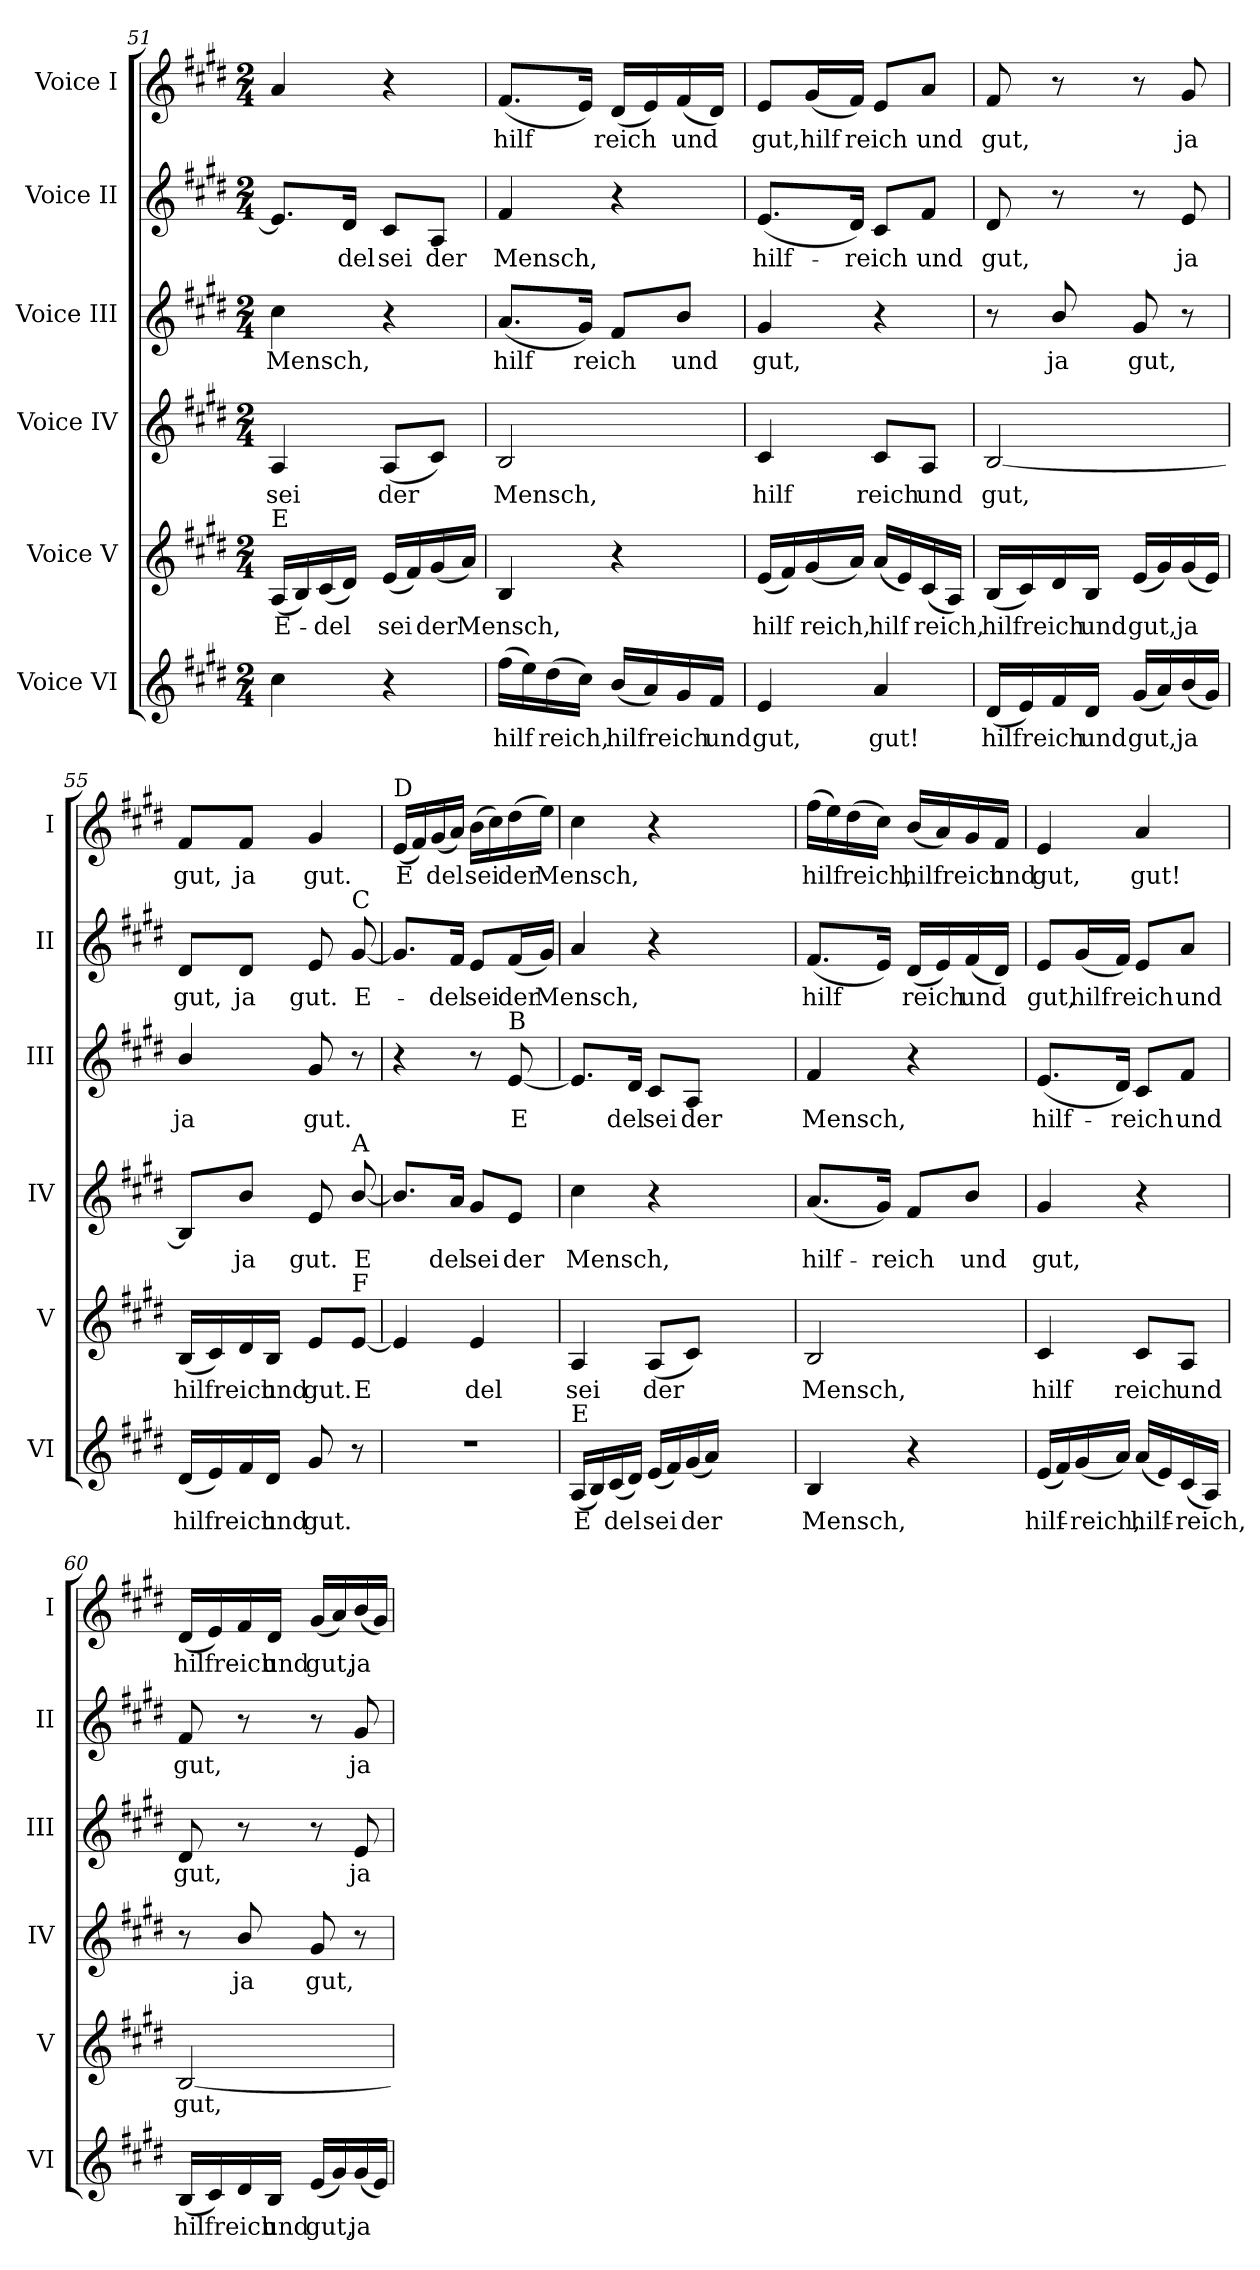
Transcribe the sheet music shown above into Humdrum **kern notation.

**kern	**text	**kern	**text	**kern	**text	**kern	**text	**kern	**text	**kern	**text
*part6	*part6	*part5	*part5	*part4	*part4	*part3	*part3	*part2	*part2	*part1	*part1
*staff6	*staff6	*staff5	*staff5	*staff4	*staff4	*staff3	*staff3	*staff2	*staff2	*staff1	*staff1
*I"Voice VI	*	*I"Voice V	*	*I"Voice IV	*	*I"Voice III	*	*I"Voice II	*	*I"Voice I	*
*I'VI	*	*I'V	*	*I'IV	*	*I'III	*	*I'II	*	*I'I	*
*clefG2	*	*clefG2	*	*clefG2	*	*clefG2	*	*clefG2	*	*clefG2	*
*k[f#c#g#d#]	*	*k[f#c#g#d#]	*	*k[f#c#g#d#]	*	*k[f#c#g#d#]	*	*k[f#c#g#d#]	*	*k[f#c#g#d#]	*
*E:	*	*E:	*	*E:	*	*E:	*	*E:	*	*E:	*
*M2/4	*	*M2/4	*	*M2/4	*	*M2/4	*	*M2/4	*	*M2/4	*
=51	=51	=51	=51	=51	=51	=51	=51	=51	=51	=51	=51
!	!	!LO:TX:a:t=E	!	!	!	!	!	!	!	!	!
!	!	!	!LO:LY:b:cj	!	!LO:LY:b:cj	!	!LO:LY:b:cj	!	!	!	!
4cc#\	.	(<16A/L	E-	4A/	sei	4cc#\	Mensch,	8.e/L]	.	4a/	.
.	.	16B/)	.	.	.	.	.	.	.	.	.
!	!	!	!LO:LY:b	!	!	!	!	!	!	!	!
.	.	(<16c#/	-del	.	.	.	.	.	.	.	.
!	!	!	!	!	!	!	!	!	!LO:LY:b:cj	!	!
.	.	16d#/J)	.	.	.	.	.	16d#/J	-del	.	.
!	!	!	!LO:LY:b	!	!LO:LY:b	!	!	!	!LO:LY:b:cj	!	!
4r	.	(<16e/L	sei	(<8A/L	der	4r	.	8c#/L	sei	4r	.
.	.	16f#/)	.	.	.	.	.	.	.	.	.
!	!	!	!LO:LY:b	!	!	!	!	!	!LO:LY:b:cj	!	!
.	.	(<16g#/	der	8c#/J)	.	.	.	8A/J	der	.	.
!	!	!	!LO:LY:b	!	!	!	!	!	!	!	!
.	.	16a/J)	Mensch,	.	.	.	.	.	.	.	.
=52	=52	=52	=52	=52	=52	=52	=52	=52	=52	=52	=52
!	!LO:LY:b	!	!	!	!LO:LY:b:cj	!	!LO:LY:b	!	!LO:LY:b:cj	!	!LO:LY:b
(>16ff#\L	hilf	4B/	.	2B/	Mensch,	(<8.a/L	hilf	4f#/	Mensch,	(<8.f#/L	hilf
16ee\)	.	.	.	.	.	.	.	.	.	.	.
!	!LO:LY:b	!	!	!	!	!	!	!	!	!	!
(>16dd#\	reich,	.	.	.	.	.	.	.	.	.	.
!	!	!	!	!	!	!	!LO:LY:b	!	!	!	!
16cc#\J)	.	.	.	.	.	16g#/J)	reich	.	.	16e/J)	.
!	!LO:LY:b	!	!	!	!	!	!	!	!	!	!LO:LY:b
(<16b/L	hilfreich	4r	.	.	.	8f#/L	.	4r	.	(<16d#/L	reich
16a/)	.	.	.	.	.	.	.	.	.	16e/)	.
!	!	!	!	!	!	!	!LO:LY:b:cj	!	!	!	!LO:LY:b
16g#/	.	.	.	.	.	8b/J	und	.	.	(<16f#/	und
!	!LO:LY:b:cj	!	!	!	!	!	!	!	!	!	!
16f#/J	und	.	.	.	.	.	.	.	.	16d#/J)	.
!!LO:LB:g=z
=53	=53	=53	=53	=53	=53	=53	=53	=53	=53	=53	=53
!	!LO:LY:b:cj	!	!LO:LY:b	!	!LO:LY:b:cj	!	!LO:LY:b:cj	!	!LO:LY:b	!	!LO:LY:b:cj
4e/	gut,	(<16e/L	hilf	4c#/	hilf	4g#/	gut,	(<8.e/L	hilf-	8e/L	gut,
.	.	16f#/)	.	.	.	.	.	.	.	.	.
!	!	!	!LO:LY:b	!	!	!	!	!	!	!	!LO:LY:b
.	.	(<16g#/	reich,	.	.	.	.	.	.	(<16g#/	hilf
!	!	!	!	!	!	!	!	!	!LO:LY:b	!	!LO:LY:b
.	.	16a/J)	.	.	.	.	.	16d#/J)	-reich	16f#/J)	reich
!	!LO:LY:b:cj	!	!LO:LY:b	!	!LO:LY:b:cj	!	!	!	!	!	!
4a/	gut!	(<16a/L	hilf	8c#/L	reich	4r	.	8c#/L	.	8e/L	.
.	.	16e/)	.	.	.	.	.	.	.	.	.
!	!	!	!LO:LY:b	!	!LO:LY:b:cj	!	!	!	!LO:LY:b:cj	!	!LO:LY:b:cj
.	.	(<16c#/	reich,	8A/J	und	.	.	8f#/J	und	8a/J	und
.	.	16A/J)	.	.	.	.	.	.	.	.	.
=54	=54	=54	=54	=54	=54	=54	=54	=54	=54	=54	=54
!	!LO:LY:b	!	!LO:LY:b	!	!LO:LY:b	!	!	!	!LO:LY:b:cj	!	!LO:LY:b:cj
(<16d#/L	hilfreich	(<16B/L	hilfreich	[<2B/	gut,	8r	.	8d#/	gut,	8f#/	gut,
16e/)	.	16c#/)	.	.	.	.	.	.	.	.	.
!	!	!	!	!	!	!	!LO:LY:b:cj	!	!	!	!
16f#/	.	16d#/	.	.	.	8b/	ja	8r	.	8r	.
!	!LO:LY:b:cj	!	!LO:LY:b:cj	!	!	!	!	!	!	!	!
16d#/J	und	16B/J	und	.	.	.	.	.	.	.	.
!	!LO:LY:b	!	!LO:LY:b	!	!	!	!LO:LY:b:cj	!	!	!	!
(<16g#/L	gut,	(<16e/L	gut,	.	.	8g#/	gut,	8r	.	8r	.
16a/)	.	16g#/)	.	.	.	.	.	.	.	.	.
!	!LO:LY:b:cj	!	!LO:LY:b:cj	!	!	!	!	!	!LO:LY:b:cj	!	!LO:LY:b:cj
(<16b/	ja	(<16g#/	ja	.	.	8r	.	8e/	ja	8g#/	ja
16g#/J)	.	16e/J)	.	.	.	.	.	.	.	.	.
=55	=55	=55	=55	=55	=55	=55	=55	=55	=55	=55	=55
!	!LO:LY:b	!	!LO:LY:b	!	!	!	!LO:LY:b:cj	!	!LO:LY:b:cj	!	!LO:LY:b:cj
(<16d#/L	hilfreich	(<16B/L	hilfreich	8B/L]	.	4b/	ja	8d#/L	gut,	8f#/L	gut,
16e/)	.	16c#/)	.	.	.	.	.	.	.	.	.
!	!	!	!	!	!LO:LY:b:cj	!	!	!	!LO:LY:b:cj	!	!LO:LY:b:cj
16f#/	.	16d#/	.	8b/J	ja	.	.	8d#/J	ja	8f#/J	ja
!	!LO:LY:b:cj	!	!LO:LY:b:cj	!	!	!	!	!	!	!	!
16d#/J	und	16B/J	und	.	.	.	.	.	.	.	.
!	!LO:LY:b:cj	!	!LO:LY:b:cj	!	!LO:LY:b:cj	!	!LO:LY:b:cj	!	!LO:LY:b:cj	!	!LO:LY:b:cj
8g#/	gut.	8e/L	gut.	8e/	gut.	8g#/	gut.	8e/	gut.	4g#/	gut.
!	!	!	!	!	!	!	!	!LO:TX:a:t=C	!	!	!
!	!	!	!	!LO:TX:a:t=A	!	!	!	!	!	!	!
!	!	!LO:TX:a:t=F	!	!	!	!	!	!	!	!	!
!	!	!	!LO:LY:b:cj	!	!LO:LY:b:cj	!	!	!	!LO:LY:b:cj	!	!
8r	.	[<8e/J	E	[<8b/	E	8r	.	[<8g#/	E-	.	.
=56	=56	=56	=56	=56	=56	=56	=56	=56	=56	=56	=56
!	!	!	!	!	!	!	!	!	!	!LO:TX:a:t=D	!
!LO:N:vis=1	!	!	!	!	!	!	!	!	!	!	!LO:LY:b:cj
2r	.	4e/]	.	8.b/L]	.	4r	.	8.g#/L]	.	(<16e/L	E
.	.	.	.	.	.	.	.	.	.	16f#/)	.
!	!	!	!	!	!	!	!	!	!	!	!LO:LY:b
.	.	.	.	.	.	.	.	.	.	(<16g#/	del
!	!	!	!	!	!LO:LY:b:cj	!	!	!	!LO:LY:b:cj	!	!
.	.	.	.	16a/J	del	.	.	16f#/J	-del	16a/J)	.
!	!	!	!LO:LY:b:cj	!	!LO:LY:b:cj	!	!	!	!LO:LY:b:cj	!	!LO:LY:b
.	.	4e/	del	8g#/L	sei	8r	.	8e/L	sei	(>16b\L	sei
.	.	.	.	.	.	.	.	.	.	16cc#\)	.
!	!	!	!	!	!	!LO:TX:a:t=B	!	!	!	!	!
!	!	!	!	!	!LO:LY:b:cj	!	!LO:LY:b:cj	!	!LO:LY:b	!	!LO:LY:b
.	.	.	.	8e/J	der	[<8e/	E	(<16f#/	der	(>16dd#\	der
!	!	!	!	!	!	!	!	!	!LO:LY:b	!	!LO:LY:b
.	.	.	.	.	.	.	.	16g#/J)	Mensch,	16ee\J)	Mensch,
=57	=57	=57	=57	=57	=57	=57	=57	=57	=57	=57	=57
!LO:TX:a:t=E	!	!	!	!	!	!	!	!	!	!	!
!	!LO:LY:b:cj	!	!LO:LY:b:cj	!	!LO:LY:b:cj	!	!	!	!	!	!
(<16A/L	E	4A/	sei	4cc#\	Mensch,	8.e/L]	.	4a/	.	4cc#\	.
16B/)	.	.	.	.	.	.	.	.	.	.	.
!	!LO:LY:b	!	!	!	!	!	!	!	!	!	!
(<16c#/	del	.	.	.	.	.	.	.	.	.	.
!	!	!	!	!	!	!	!LO:LY:b:cj	!	!	!	!
16d#/J)	.	.	.	.	.	16d#/J	del	.	.	.	.
!	!LO:LY:b	!	!LO:LY:b	!	!	!	!LO:LY:b:cj	!	!	!	!
(<16e/L	sei	(<8A/L	der	4r	.	8c#/L	sei	4r	.	4r	.
16f#/)	.	.	.	.	.	.	.	.	.	.	.
!	!LO:LY:b	!	!	!	!	!	!LO:LY:b:cj	!	!	!	!
(<16g#/	der	8c#/J)	.	.	.	8A/J	der	.	.	.	.
16a/J)	.	.	.	.	.	.	.	.	.	.	.
!!LO:PB:g=z
=58	=58	=58	=58	=58	=58	=58	=58	=58	=58	=58	=58
!	!LO:LY:b:cj	!	!LO:LY:b:cj	!	!LO:LY:b	!	!LO:LY:b:cj	!	!LO:LY:b	!	!LO:LY:b
4B/	Mensch,	2B/	Mensch,	(<8.a/L	hilf-	4f#/	Mensch,	(<8.f#/L	hilf	(>16ff#\L	hilf
.	.	.	.	.	.	.	.	.	.	16ee\)	.
!	!	!	!	!	!	!	!	!	!	!	!LO:LY:b
.	.	.	.	.	.	.	.	.	.	(>16dd#\	reich,
!	!	!	!	!	!LO:LY:b	!	!	!	!	!	!
.	.	.	.	16g#/J)	-reich	.	.	16e/J)	.	16cc#\J)	.
!	!	!	!	!	!	!	!	!	!LO:LY:b	!	!LO:LY:b
4r	.	.	.	8f#/L	.	4r	.	(<16d#/L	reich	(<16b/L	hilfreich
.	.	.	.	.	.	.	.	16e/)	.	16a/)	.
!	!	!	!	!	!LO:LY:b:cj	!	!	!	!LO:LY:b	!	!
.	.	.	.	8b/J	und	.	.	(<16f#/	und	16g#/	.
!	!	!	!	!	!	!	!	!	!	!	!LO:LY:b:cj
.	.	.	.	.	.	.	.	16d#/J)	.	16f#/J	und
=59	=59	=59	=59	=59	=59	=59	=59	=59	=59	=59	=59
!	!LO:LY:b	!	!LO:LY:b:cj	!	!LO:LY:b:cj	!	!LO:LY:b	!	!LO:LY:b:cj	!	!LO:LY:b:cj
(<16e/L	hilf-	4c#/	hilf	4g#/	gut,	(<8.e/L	hilf-	8e/L	gut,	4e/	gut,
16f#/)	.	.	.	.	.	.	.	.	.	.	.
!	!LO:LY:b	!	!	!	!	!	!	!	!LO:LY:b	!	!
(<16g#/	-reich,	.	.	.	.	.	.	(<16g#/	hilf	.	.
!	!	!	!	!	!	!	!LO:LY:b	!	!LO:LY:b	!	!
16a/J)	.	.	.	.	.	16d#/J)	-reich	16f#/J)	reich	.	.
!	!LO:LY:b	!	!LO:LY:b:cj	!	!	!	!	!	!	!	!LO:LY:b:cj
(<16a/L	hilf-	8c#/L	reich	4r	.	8c#/L	.	8e/L	.	4a/	gut!
16e/)	.	.	.	.	.	.	.	.	.	.	.
!	!LO:LY:b	!	!LO:LY:b:cj	!	!	!	!LO:LY:b:cj	!	!LO:LY:b:cj	!	!
(<16c#/	-reich,	8A/J	und	.	.	8f#/J	und	8a/J	und	.	.
16A/J)	.	.	.	.	.	.	.	.	.	.	.
=60	=60	=60	=60	=60	=60	=60	=60	=60	=60	=60	=60
!	!LO:LY:b	!	!LO:LY:b	!	!	!	!LO:LY:b:cj	!	!LO:LY:b:cj	!	!LO:LY:b
(<16B/L	hilfreich	[<2B/	gut,	8r	.	8d#/	gut,	8f#/	gut,	(<16d#/L	hilfreich
16c#/)	.	.	.	.	.	.	.	.	.	16e/)	.
!	!	!	!	!	!LO:LY:b:cj	!	!	!	!	!	!
16d#/	.	.	.	8b/	ja	8r	.	8r	.	16f#/	.
!	!LO:LY:b:cj	!	!	!	!	!	!	!	!	!	!LO:LY:b:cj
16B/J	und	.	.	.	.	.	.	.	.	16d#/J	und
!	!LO:LY:b	!	!	!	!LO:LY:b:cj	!	!	!	!	!	!LO:LY:b
(<16e/L	gut,	.	.	8g#/	gut,	8r	.	8r	.	(<16g#/L	gut,
16g#/)	.	.	.	.	.	.	.	.	.	16a/)	.
!	!LO:LY:b:cj	!	!	!	!	!	!LO:LY:b:cj	!	!LO:LY:b:cj	!	!LO:LY:b:cj
(<16g#/	ja	.	.	8r	.	8e/	ja	8g#/	ja	(<16b/	ja
16e/J)	.	.	.	.	.	.	.	.	.	16g#/J)	.
=	=	=	=	=	=	=	=	=	=	=	=
*-	*-	*-	*-	*-	*-	*-	*-	*-	*-	*-	*-
